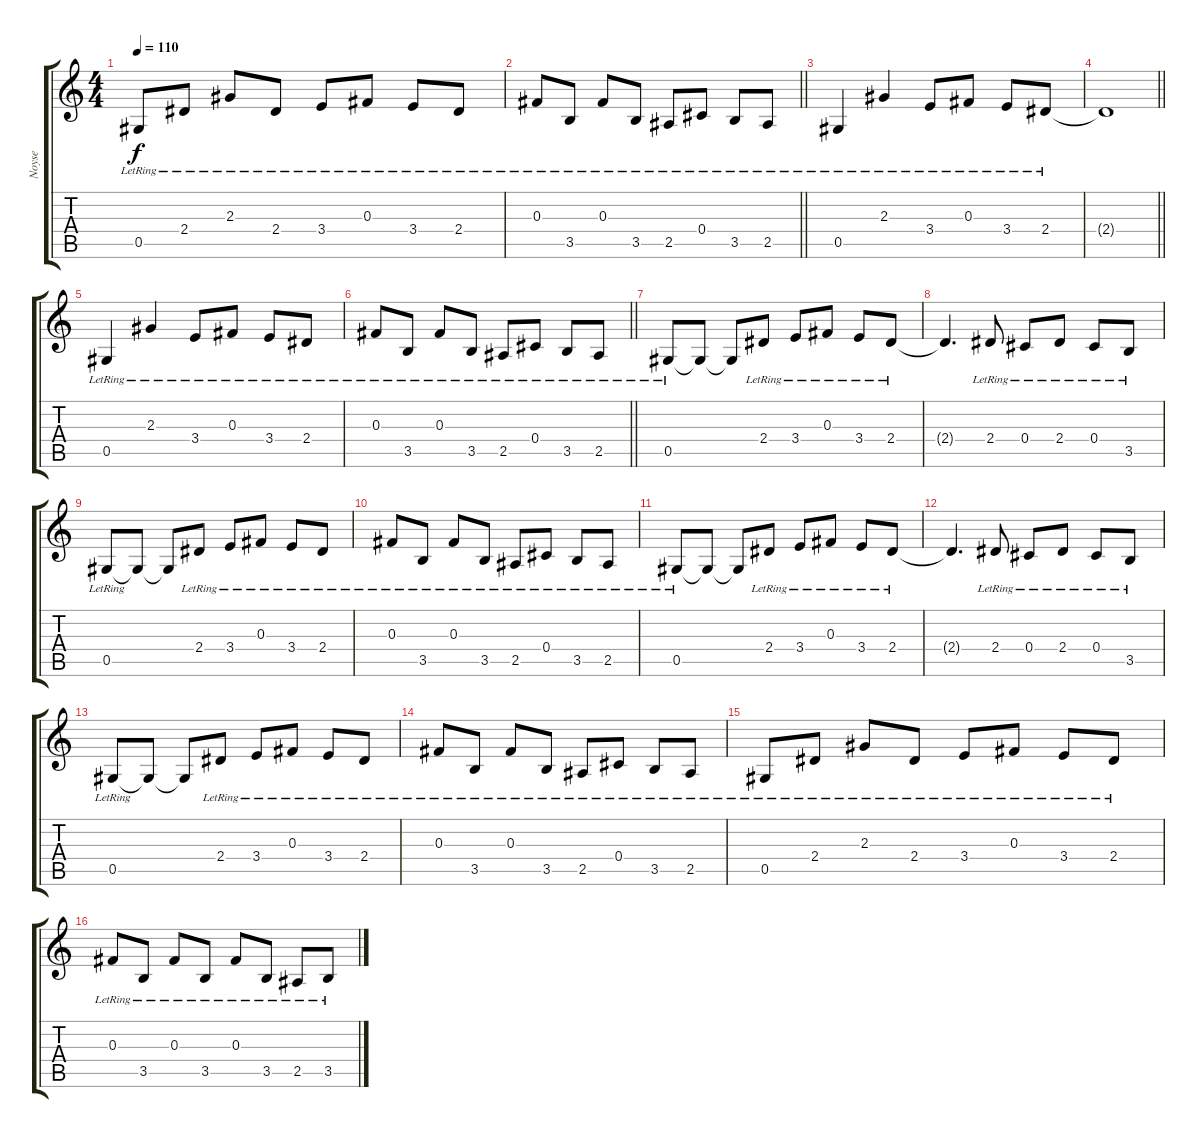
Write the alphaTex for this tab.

\track ("Noyse" "Noyse") {instrument electricguitarclean}
\staff {score tabs}
\tuning (Eb4 Bb3 Gb3 Db3 Ab2 Eb2) {hide}
\ts (4 4)
\tempo 110
\clef g2
\ks c
0.5{lr}.8{dy f} 2.4{lr}.8 2.3{lr}.8 2.4{lr}.8 3.4{lr}.8 0.3{lr}.8 3.4{lr}.8 2.4{lr}.8 |
\barLineRight lightlight
0.3{lr}.8 3.5{lr}.8 0.3{lr}.8 3.5{lr}.8 2.5{lr}.8 0.4{lr}.8 3.5{lr}.8 2.5{lr}.8 |
0.5{lr}.4 2.3{lr}.4 3.4{lr}.8 0.3{lr}.8 3.4{lr}.8 2.4{lr}.8 |
\barLineRight lightlight
2.4{t}.1 |
0.5{lr}.4 2.3{lr}.4 3.4{lr}.8 0.3{lr}.8 3.4{lr}.8 2.4{lr}.8 |
\barLineRight lightlight
0.3{lr}.8 3.5{lr}.8 0.3{lr}.8 3.5{lr}.8 2.5{lr}.8 0.4{lr}.8 3.5{lr}.8 2.5{lr}.8 |
0.5{lr}.8 0.5{t}.8 0.5{t}.8 2.4{lr}.8 3.4{lr}.8 0.3{lr}.8 3.4{lr}.8 2.4{lr}.8 |
2.4{t}.4{d} 2.4{lr}.8 0.4{lr}.8 2.4{lr}.8 0.4{lr}.8 3.5{lr}.8 |
0.5{lr}.8 0.5{t}.8 0.5{t}.8 2.4{lr}.8 3.4{lr}.8 0.3{lr}.8 3.4{lr}.8 2.4{lr}.8 |
0.3{lr}.8 3.5{lr}.8 0.3{lr}.8 3.5{lr}.8 2.5{lr}.8 0.4{lr}.8 3.5{lr}.8 2.5{lr}.8 |
0.5{lr}.8 0.5{t}.8 0.5{t}.8 2.4{lr}.8 3.4{lr}.8 0.3{lr}.8 3.4{lr}.8 2.4{lr}.8 |
2.4{t}.4{d} 2.4{lr}.8 0.4{lr}.8 2.4{lr}.8 0.4{lr}.8 3.5{lr}.8 |
0.5{lr}.8 0.5{t}.8 0.5{t}.8 2.4{lr}.8 3.4{lr}.8 0.3{lr}.8 3.4{lr}.8 2.4{lr}.8 |
0.3{lr}.8 3.5{lr}.8 0.3{lr}.8 3.5{lr}.8 2.5{lr}.8 0.4{lr}.8 3.5{lr}.8 2.5{lr}.8 |
0.5{lr}.8 2.4{lr}.8 2.3{lr}.8 2.4{lr}.8 3.4{lr}.8 0.3{lr}.8 3.4{lr}.8 2.4{lr}.8 |
0.3{lr}.8 3.5{lr}.8 0.3{lr}.8 3.5{lr}.8 0.3{lr}.8 3.5{lr}.8 2.5{lr}.8 3.5{lr}.8
